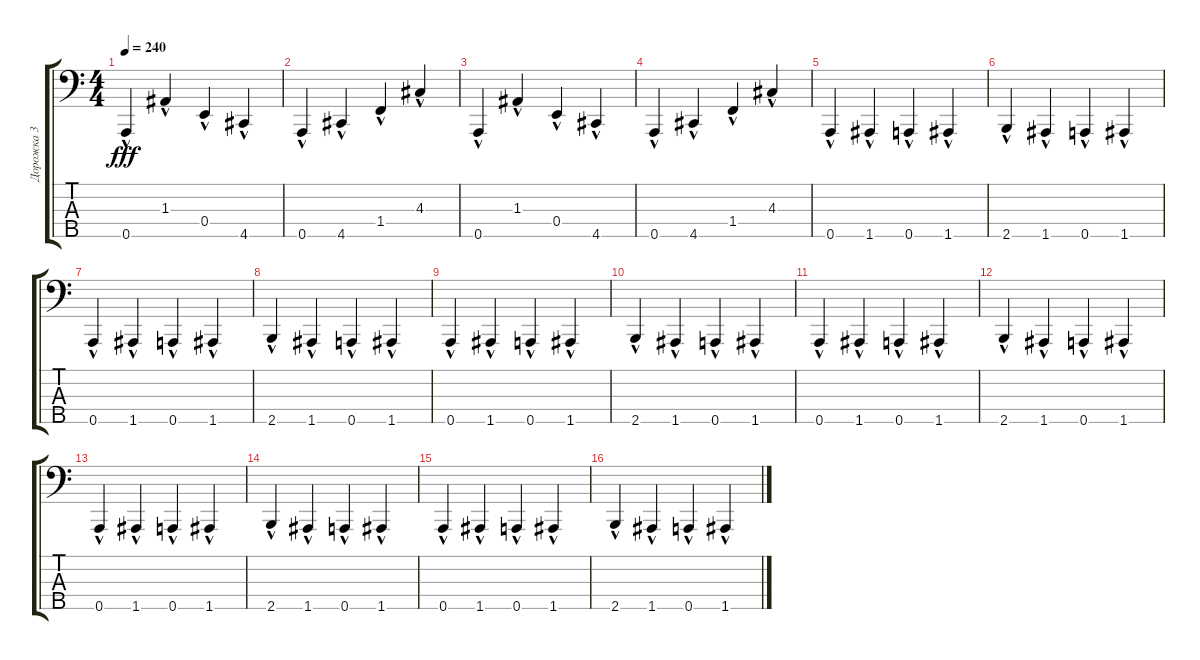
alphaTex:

\track ("Дорожка 3" "Дорожка 3") {instrument electricbasspick}
\staff {score tabs}
\tuning (G2 D2 A1 E1 A0) {hide}
\ts (4 4)
\tempo 240
\clef f4
\ks c
0.5{hac}.4{dy fff} 1.3{hac}.4 0.4{hac}.4 4.5{hac}.4 |
0.5{hac}.4 4.5{hac}.4 1.4{hac}.4 4.3{hac}.4 |
0.5{hac}.4 1.3{hac}.4 0.4{hac}.4 4.5{hac}.4 |
0.5{hac}.4 4.5{hac}.4 1.4{hac}.4 4.3{hac}.4 |
0.5{hac}.4 1.5{hac}.4 0.5{hac}.4 1.5{hac}.4 |
2.5{hac}.4 1.5{hac}.4 0.5{hac}.4 1.5{hac}.4 |
0.5{hac}.4 1.5{hac}.4 0.5{hac}.4 1.5{hac}.4 |
2.5{hac}.4 1.5{hac}.4 0.5{hac}.4 1.5{hac}.4 |
0.5{hac}.4 1.5{hac}.4 0.5{hac}.4 1.5{hac}.4 |
2.5{hac}.4 1.5{hac}.4 0.5{hac}.4 1.5{hac}.4 |
0.5{hac}.4 1.5{hac}.4 0.5{hac}.4 1.5{hac}.4 |
2.5{hac}.4 1.5{hac}.4 0.5{hac}.4 1.5{hac}.4 |
0.5{hac}.4 1.5{hac}.4 0.5{hac}.4 1.5{hac}.4 |
2.5{hac}.4 1.5{hac}.4 0.5{hac}.4 1.5{hac}.4 |
0.5{hac}.4 1.5{hac}.4 0.5{hac}.4 1.5{hac}.4 |
2.5{hac}.4 1.5{hac}.4 0.5{hac}.4 1.5{hac}.4
